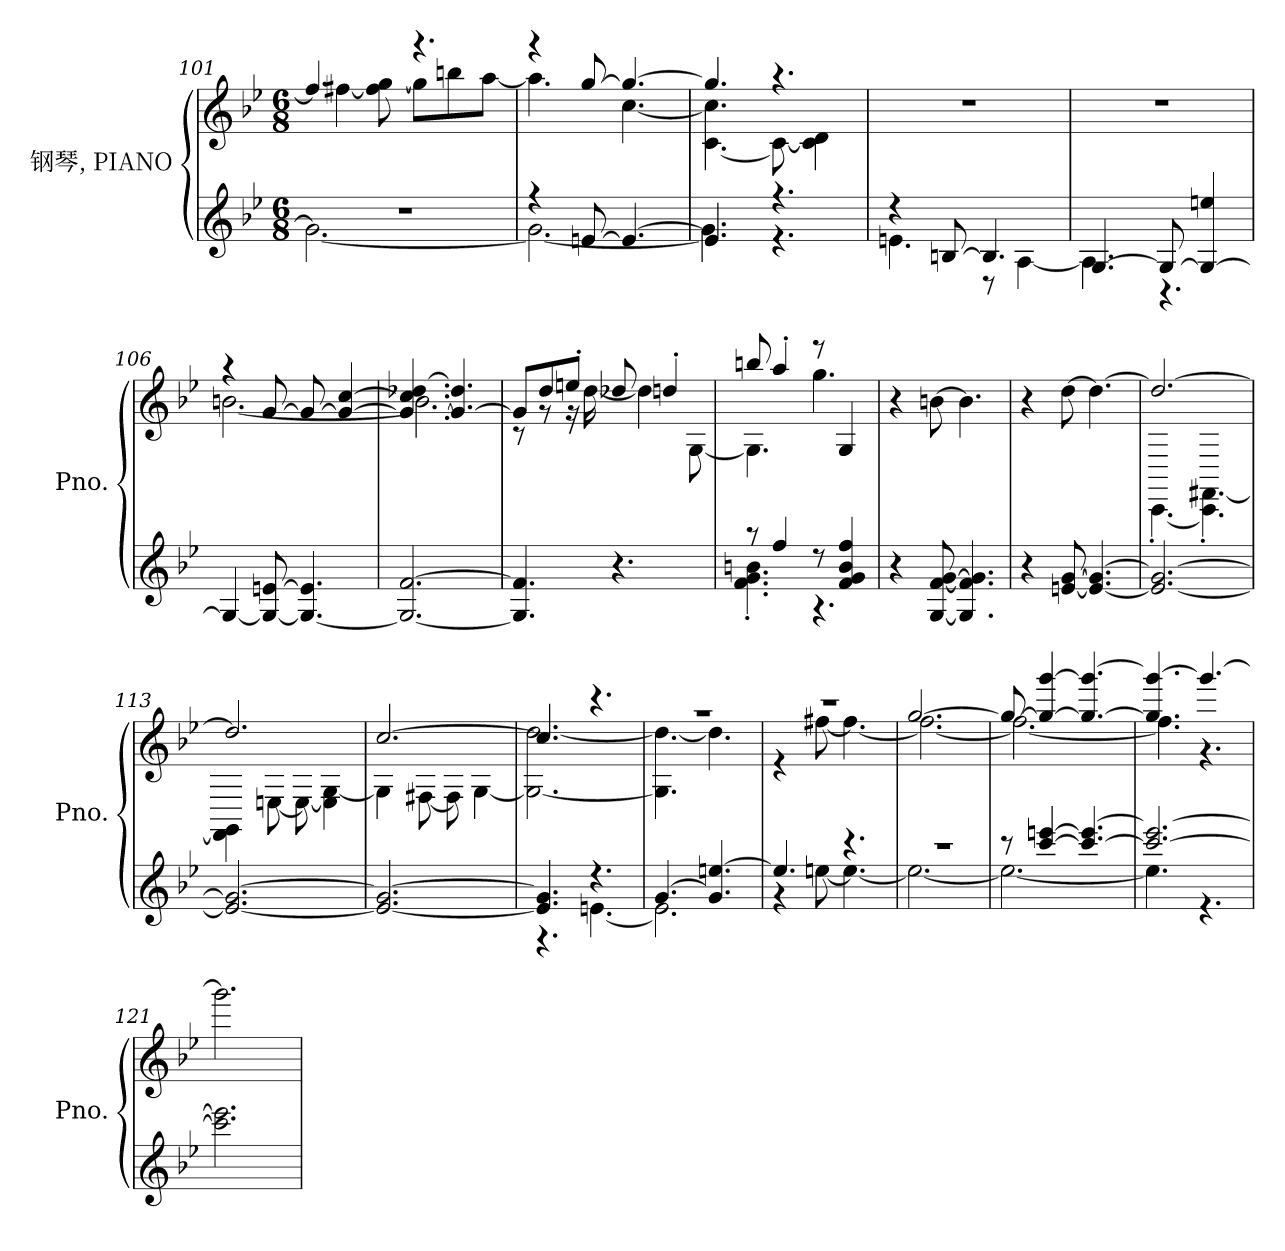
**kern	**kern
*part1	*part1
*staff2	*staff1
*I"钢琴, PIANO	*
*I'Pno.	*
*clefG2	*clefG2
*k[b-e-]	*k[b-e-]
*M6/8	*M6/8
=101	=101
*^	*^
2.r	2.g\_	4.ff/]	[4ff#X\
.	.	.	8ff#\] [8gg\
.	.	4.r	8gg\L]
.	.	.	8bbn\
.	.	.	[8aa\J
=102	=102	=102	=102
4r	2.g\_	4r	4.aa\]
[8en/	.	[8gg/	.
4.e/_	.	4.gg/_	[4.cc\
!!LO:LB:g=z	!!
=103	=103	=103	=103
4.e/]	4.g\]	4.gg/]	[4.c\ 4.cc\]
4.r	4.r	4.r	8c\_
.	.	.	4c\] 4d\
*	*	*v	*v
=104	=104	=104
4r	4.en\	2.r
[8Bn/	.	.
4.B/]	8r	.
.	[4A\	.
=105	=105	=105
[4.G/	4.A\]	2.r
8G/_	4.r	.
4G/_ 4een/	.	.
*v	*v	*
=106	=106
*	*^
4G/_	4r	[2.bn\
8G/_ [8en/	[8g/	.
4.G/_ 4.e/]	8g/_	.
.	4g/_ [4cc/	.
=107	=107	=107
2.G/_ [2.f/	4.g/_ 4.cc/] [4.dd-X/	2.b\]
.	4.g/_ 4.dd-/]	.
!!LO:LB:g=z	!!
=108	=108	=108
4.G/] 4.f/]	8g/L]	8r
.	8dd/	8r
.	8een'/J	16r
.	.	[16dd\
4.r	8dd-X/	4dd\]
.	4ddn'/	.
.	.	[8G\
=109	=109	=109
*^	*	*
8r	4.f\' 4.g\' 4.bn\'	8bbn/	4.G\]
4ff/	.	4aa'/	.
8r	4.r	8r	4.gg\
4f/ 4g/ 4b/ 4ff/	.	4G/	.
*v	*v	*	*
*	*v	*v
=110	=110
4r	4r
[8G/ [8f/ [8g/	[8bn\
4.G/] 4.f/] 4.g/]	4.b\]
=111	=111
4r	4r
[8en/ [8g/	[8dd\
4.e/_ 4.g/_	4.dd\_
=112	=112
*	*^
2.e/_ 2.g/_	2.dd/_	[4.CC'\
.	.	4.CC\]' [4.FF#X\'
=113	=113	=113
2.e/_ 2.g/_	2.dd/]	4FF#\] 4GG\
.	.	[8En\
.	.	8E\_
.	.	4E\] [4G\
!!LO:LB:g=z	!!
=114	=114	=114
2.e/_ 2.g/_	[2.cc/	4G\]
.	.	[8F#X\
.	.	8F#\]
.	.	[4G\
=115	=115	=115
*^	*	*
4.e/] 4.g/]	4.r	4.cc/]	2.G\_ [2.dd\
4.r	[4.en\	4.r	.
=116	=116	=116	=116
[4.g/	2.e\]	2.r	4.G\] 4.dd\_
4.g/] [4.een/	.	.	4.dd\]
=117	=117	=117	=117
4.ee/]	4r	2.r	4r
.	[8een\	.	[8ff#X\
4.r	4.ee\_	.	4.ff#\_
=118	=118	=118	=118
2.r	2.ee\_	[2.gg/	2.ff#\_
=119	=119	=119	=119
8r	2.ee\_	8gg/_	2.ff#\_
[4ccc/ [4eeen/	.	4gg/_ [4ggg/	.
4.ccc/_ 4.eee/_	.	4.gg/_ 4.ggg/_	.
=120	=120	=120	=120
2.ccc/_ 2.eee/_	4.ee\]	4.gg/] 4.ggg/_	4.ff#\]
.	4.r	4.ggg/_	4.r
*v	*v	*	*
*	*v	*v
=121	=121
2.ccc\] 2.eee\]	2.ggg\]
=	=
*-	*-
